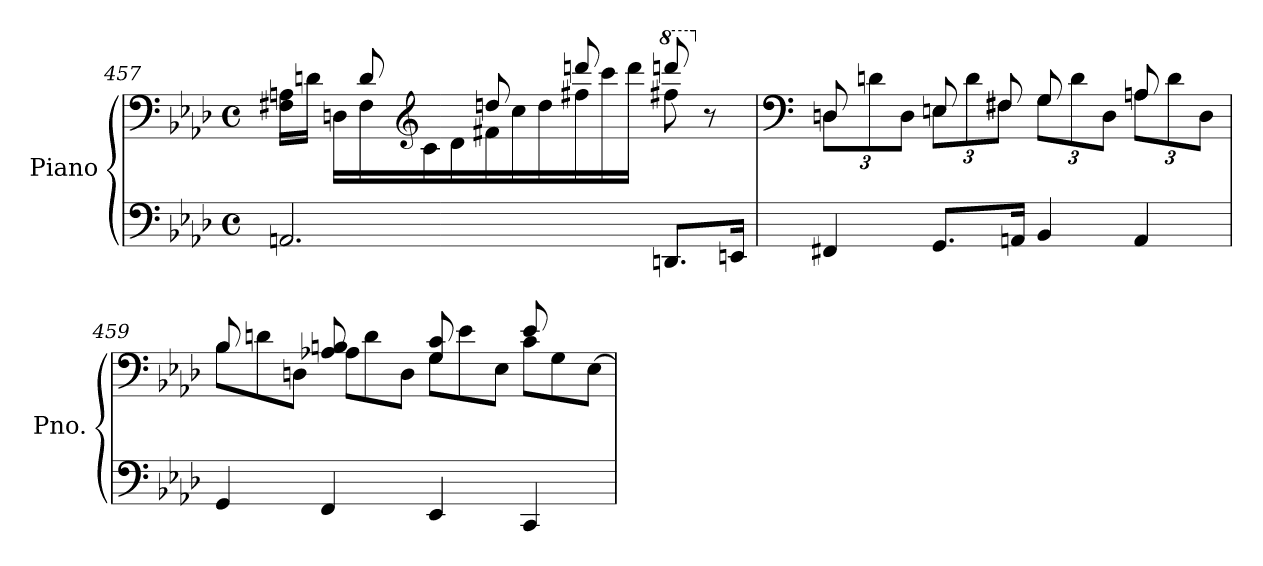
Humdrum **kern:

**kern	**kern
*part1	*part1
*staff2	*staff1
*I"Piano	*
*I'Pno.	*
*clefF4	*clefF4
*k[b-e-a-d-]	*k[b-e-a-d-]
*M4/4	*M4/4
*met(c)	*met(c)
=457	=457
*	*^
2.AAn/	8.rFyy	16F#X\ 16An\LL
.	.	16dn\JJ
.	.	16Dn\LL
.	8d/	16F#\
*	*clefG2	*
.	.	16c\
.	16ryy	16d\
.	8ddn/	16f#X\
.	.	16cc\
.	16ryy	16dd\
.	8dddn/	16ff#X\
.	.	16ccc\
.	16ryy	16ddd\JJ
*	*8va	*
8.DDn/L	8ddddn/	8fff#X\
*	*X8va	*
.	8r	8rffyy
16EEn/Jk	.	.
!!LO:LB:g=z	!!
=458	=458	=458
*	*clefF4	*
*	*Xtuplet	*tuplet
*	*	*Xbrackettup
4FF#X/	12Dn/	12D\L
.	12ryy	12dn\
.	12ryy	12D\J
*	*Xtuplet	*tuplet
8.GG/L	12En/	12E\L
.	12ryy	12d\
.	12F#X/	12F#\J
16AAn/Jk	.	.
*	*Xtuplet	*tuplet
4BB-/	12G/	12G\L
.	12ryy	12d\
.	12ryy	12D\J
*	*Xtuplet	*tuplet
4AA/	12An/	12A\L
.	12ryy	12d\
.	12ryy	12D\J
=459	=459	=459
*	*	*Xtuplet
4GG/	8B-/	12B-\L
.	.	12dn\
.	8ryy	.
.	.	12Dn\J
4FF/	8A-X/ 8Bn/	12A-\L
.	.	12d\
.	8ryy	.
.	.	12D\J
4EE-/	8G/ 8c/	12G\L
.	.	12e-\
.	8ryy	.
.	.	12E-\J
4CC/	8e-/	12c\L
.	.	12G\
.	8ryy	.
.	.	[12E-\J
*	*v	*v
=	=
*-	*-
